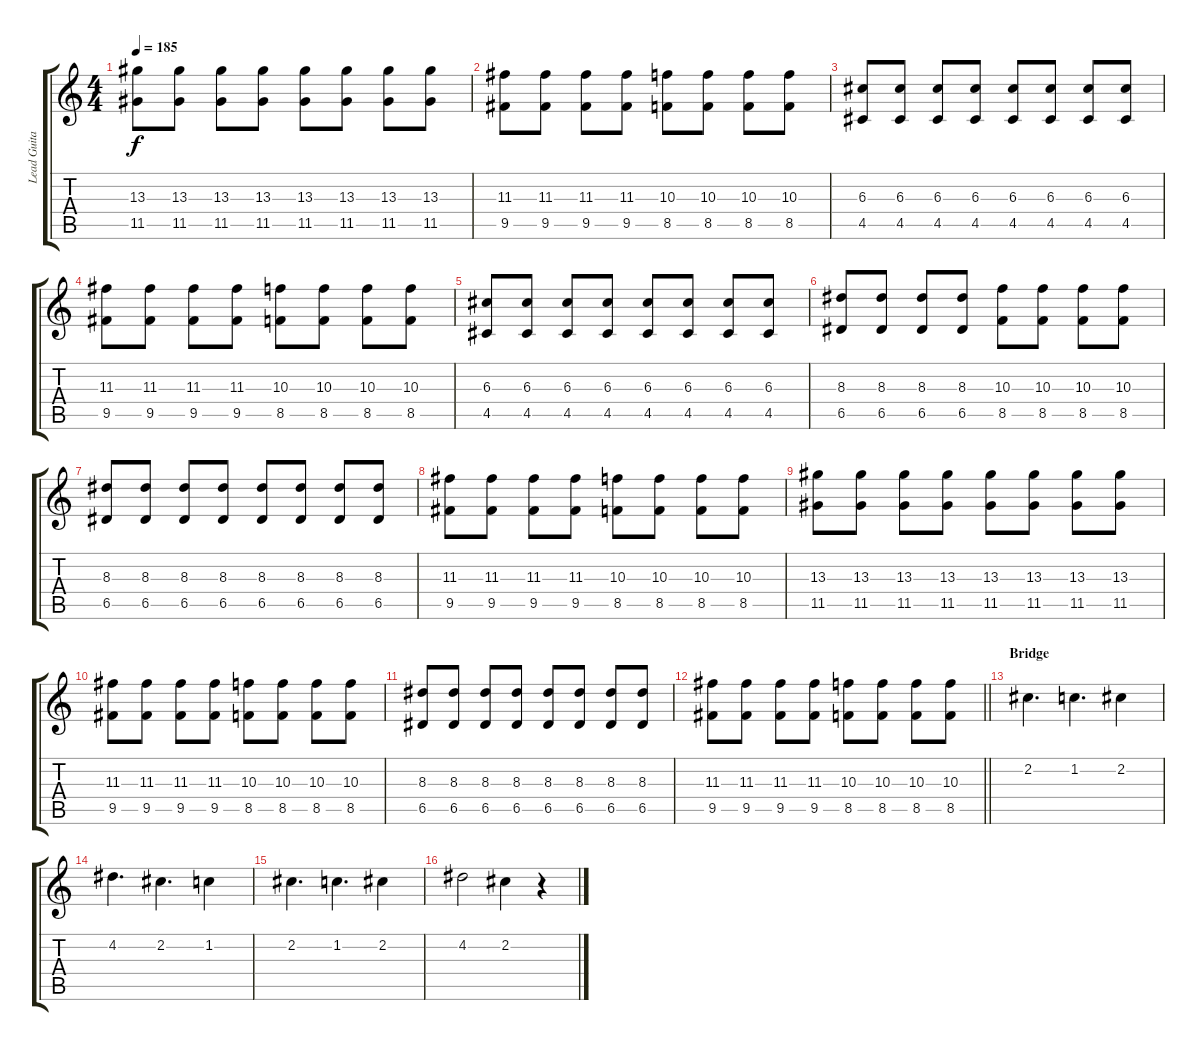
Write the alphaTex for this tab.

\track ("Lead Guitar" "Lead Guita") {instrument distortionguitar}
\staff {score tabs}
\tuning (E4 B3 G3 D3 A2 E2) {hide}
\ts (4 4)
\tempo 185
\clef g2
\ks c
(13.3 11.5).8{dy f} (13.3 11.5).8 (13.3 11.5).8 (13.3 11.5).8 (13.3 11.5).8 (13.3 11.5).8 (13.3 11.5).8 (13.3 11.5).8 |
(11.3 9.5).8 (11.3 9.5).8 (11.3 9.5).8 (11.3 9.5).8 (10.3 8.5).8 (10.3 8.5).8 (10.3 8.5).8 (10.3 8.5).8 |
(6.3 4.5).8 (6.3 4.5).8 (6.3 4.5).8 (6.3 4.5).8 (6.3 4.5).8 (6.3 4.5).8 (6.3 4.5).8 (6.3 4.5).8 |
(11.3 9.5).8 (11.3 9.5).8 (11.3 9.5).8 (11.3 9.5).8 (10.3 8.5).8 (10.3 8.5).8 (10.3 8.5).8 (10.3 8.5).8 |
(6.3 4.5).8 (6.3 4.5).8 (6.3 4.5).8 (6.3 4.5).8 (6.3 4.5).8 (6.3 4.5).8 (6.3 4.5).8 (6.3 4.5).8 |
(8.3 6.5).8 (8.3 6.5).8 (8.3 6.5).8 (8.3 6.5).8 (10.3 8.5).8 (10.3 8.5).8 (10.3 8.5).8 (10.3 8.5).8 |
(8.3 6.5).8 (8.3 6.5).8 (8.3 6.5).8 (8.3 6.5).8 (8.3 6.5).8 (8.3 6.5).8 (8.3 6.5).8 (8.3 6.5).8 |
(11.3 9.5).8 (11.3 9.5).8 (11.3 9.5).8 (11.3 9.5).8 (10.3 8.5).8 (10.3 8.5).8 (10.3 8.5).8 (10.3 8.5).8 |
(13.3 11.5).8 (13.3 11.5).8 (13.3 11.5).8 (13.3 11.5).8 (13.3 11.5).8 (13.3 11.5).8 (13.3 11.5).8 (13.3 11.5).8 |
(11.3 9.5).8 (11.3 9.5).8 (11.3 9.5).8 (11.3 9.5).8 (10.3 8.5).8 (10.3 8.5).8 (10.3 8.5).8 (10.3 8.5).8 |
(8.3 6.5).8 (8.3 6.5).8 (8.3 6.5).8 (8.3 6.5).8 (8.3 6.5).8 (8.3 6.5).8 (8.3 6.5).8 (8.3 6.5).8 |
\barLineRight lightlight
(11.3 9.5).8 (11.3 9.5).8 (11.3 9.5).8 (11.3 9.5).8 (10.3 8.5).8 (10.3 8.5).8 (10.3 8.5).8 (10.3 8.5).8 |
\section ("" "Bridge")
2.2.4{d} 1.2.4{d} 2.2.4 |
4.2.4{d} 2.2.4{d} 1.2.4 |
2.2.4{d} 1.2.4{d} 2.2.4 |
4.2.2 2.2.4 r.4
